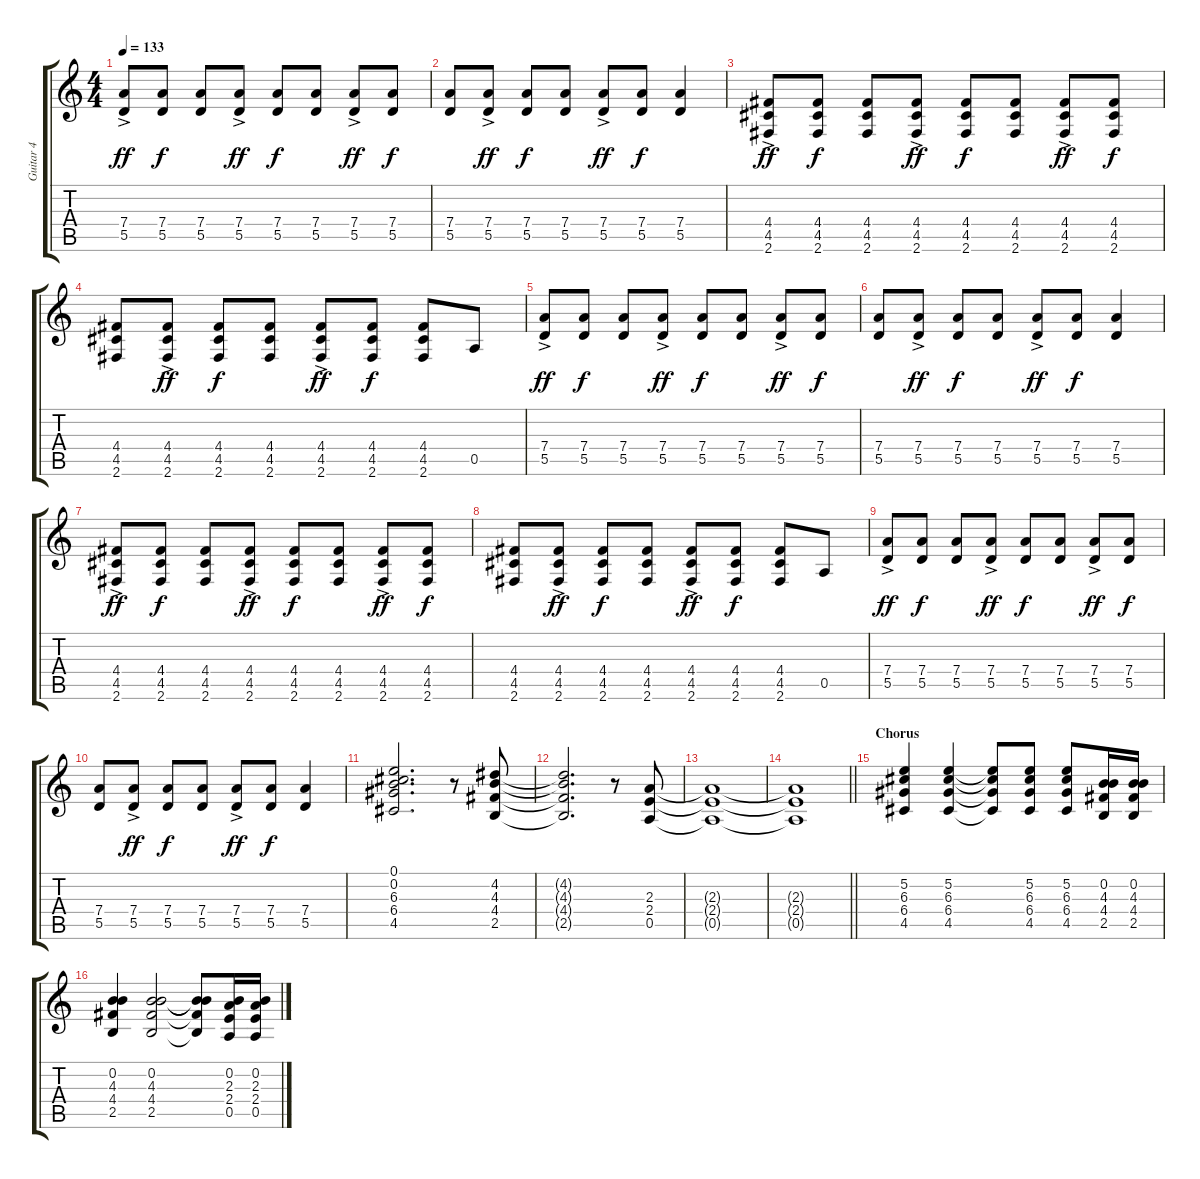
\track ("Guitar 4" "Guitar 4") {instrument distortionguitar}
\staff {score tabs}
\tuning (E4 B3 G3 D3 A2 E2) {hide}
\ts (4 4)
\tempo 133
\clef g2
\ks c
(7.4{ac} 5.5{ac}).8{dy ff} (7.4 5.5).8{dy f} (7.4 5.5).8 (7.4{ac} 5.5{ac}).8{dy ff} (7.4 5.5).8{dy f} (7.4 5.5).8 (7.4{ac} 5.5{ac}).8{dy ff} (7.4 5.5).8{dy f} |
(7.4 5.5).8 (7.4{ac} 5.5{ac}).8{dy ff} (7.4 5.5).8{dy f} (7.4 5.5).8 (7.4{ac} 5.5{ac}).8{dy ff} (7.4 5.5).8{dy f} (7.4 5.5).4 |
(4.4{ac} 4.5{ac} 2.6{ac}).8{dy ff} (4.4 4.5 2.6).8{dy f} (4.4 4.5 2.6).8 (4.4{ac} 4.5{ac} 2.6{ac}).8{dy ff} (4.4 4.5 2.6).8{dy f} (4.4 4.5 2.6).8 (4.4{ac} 4.5{ac} 2.6{ac}).8{dy ff} (4.4 4.5 2.6).8{dy f} |
(4.4 4.5 2.6).8 (4.4{ac} 4.5{ac} 2.6{ac}).8{dy ff} (4.4 4.5 2.6).8{dy f} (4.4 4.5 2.6).8 (4.4{ac} 4.5{ac} 2.6{ac}).8{dy ff} (4.4 4.5 2.6).8{dy f} (4.4 4.5 2.6).8 0.5.8 |
(7.4{ac} 5.5{ac}).8{dy ff} (7.4 5.5).8{dy f} (7.4 5.5).8 (7.4{ac} 5.5{ac}).8{dy ff} (7.4 5.5).8{dy f} (7.4 5.5).8 (7.4{ac} 5.5{ac}).8{dy ff} (7.4 5.5).8{dy f} |
(7.4 5.5).8 (7.4{ac} 5.5{ac}).8{dy ff} (7.4 5.5).8{dy f} (7.4 5.5).8 (7.4{ac} 5.5{ac}).8{dy ff} (7.4 5.5).8{dy f} (7.4 5.5).4 |
(4.4{ac} 4.5{ac} 2.6{ac}).8{dy ff} (4.4 4.5 2.6).8{dy f} (4.4 4.5 2.6).8 (4.4{ac} 4.5{ac} 2.6{ac}).8{dy ff} (4.4 4.5 2.6).8{dy f} (4.4 4.5 2.6).8 (4.4{ac} 4.5{ac} 2.6{ac}).8{dy ff} (4.4 4.5 2.6).8{dy f} |
(4.4 4.5 2.6).8 (4.4{ac} 4.5{ac} 2.6{ac}).8{dy ff} (4.4 4.5 2.6).8{dy f} (4.4 4.5 2.6).8 (4.4{ac} 4.5{ac} 2.6{ac}).8{dy ff} (4.4 4.5 2.6).8{dy f} (4.4 4.5 2.6).8 0.5.8 |
(7.4{ac} 5.5{ac}).8{dy ff} (7.4 5.5).8{dy f} (7.4 5.5).8 (7.4{ac} 5.5{ac}).8{dy ff} (7.4 5.5).8{dy f} (7.4 5.5).8 (7.4{ac} 5.5{ac}).8{dy ff} (7.4 5.5).8{dy f} |
(7.4 5.5).8 (7.4{ac} 5.5{ac}).8{dy ff} (7.4 5.5).8{dy f} (7.4 5.5).8 (7.4{ac} 5.5{ac}).8{dy ff} (7.4 5.5).8{dy f} (7.4 5.5).4 |
(0.1 0.2 6.3 6.4 4.5).2{d} r.8 (4.2 4.3 4.4 2.5).8 |
(4.2{t} 4.3{t} 4.4{t} 2.5{t}).2{d} r.8 (2.3 2.4 0.5).8 |
(2.3{t} 2.4{t} 0.5{t}).1 |
\barLineRight lightlight
(2.3{t} 2.4{t} 0.5{t}).1 |
\section ("" "Chorus")
(5.2 6.3 6.4 4.5).4 (5.2 6.3 6.4 4.5).4 (5.2{t} 6.3{t} 6.4{t} 4.5{t}).8 (5.2 6.3 6.4 4.5).8 (5.2 6.3 6.4 4.5).8 (0.2 4.3 4.4 2.5).16 (0.2 4.3 4.4 2.5).16 |
(0.2 4.3 4.4 2.5).4 (0.2 4.3 4.4 2.5).2 (0.2{t} 4.3{t} 4.4{t} 2.5{t}).8 (0.2 2.3 2.4 0.5).16 (0.2 2.3 2.4 0.5).16
